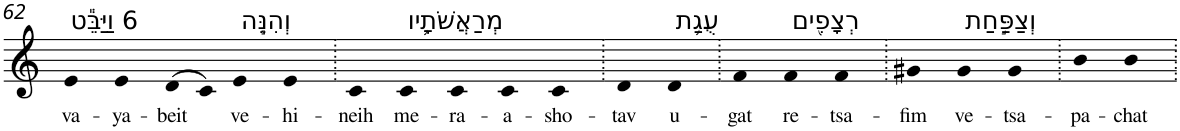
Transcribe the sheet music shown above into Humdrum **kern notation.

**kern	**text
*part1	*part1
*staff1	*staff1
*I"Piano	*
*I'Pno	*
!!LO:PB:g=z
*clefG2	*
*k[]	*
=62	=62
!LO:TX:a:t=6 וַיַּבֵּ֕ט	!
!	!LO:LY:b
4e	va-
!	!LO:LY:b
4e	-ya-
!	!LO:LY:b
(>8d	-beit
8c)	.
!LO:TX:a:t=וְהִנֵּ֧ה	!
!	!LO:LY:b
4e	ve-
!	!LO:LY:b
4e	-hi-
=63.	=63.
!	!LO:LY:b
4c	-neih
!LO:TX:a:t=מְרַאֲשֹׁתָ֛יו	!
!	!LO:LY:b
4c	me-
!	!LO:LY:b
4c	-ra-
!	!LO:LY:b
4c	-a-
!	!LO:LY:b
4c	-sho-
=64.	=64.
!	!LO:LY:b
4d	-tav
!LO:TX:a:t=עֻגַ֥ת	!
!	!LO:LY:b
4d	u-
=65.	=65.
!	!LO:LY:b
4f	-gat
!LO:TX:a:t=רְצָפִ֖ים	!
!	!LO:LY:b
4f	re-
!	!LO:LY:b
4f	-tsa-
=66.	=66.
!	!LO:LY:b
4g#X	-fim
!LO:TX:a:t=וְצַפַּ֣חַת	!
!	!LO:LY:b
4g#	ve-
!	!LO:LY:b
4g#	-tsa-
=67.	=67.
!	!LO:LY:b
4b	-pa-
!	!LO:LY:b
4b	-chat
=.	=.
*-	*-
